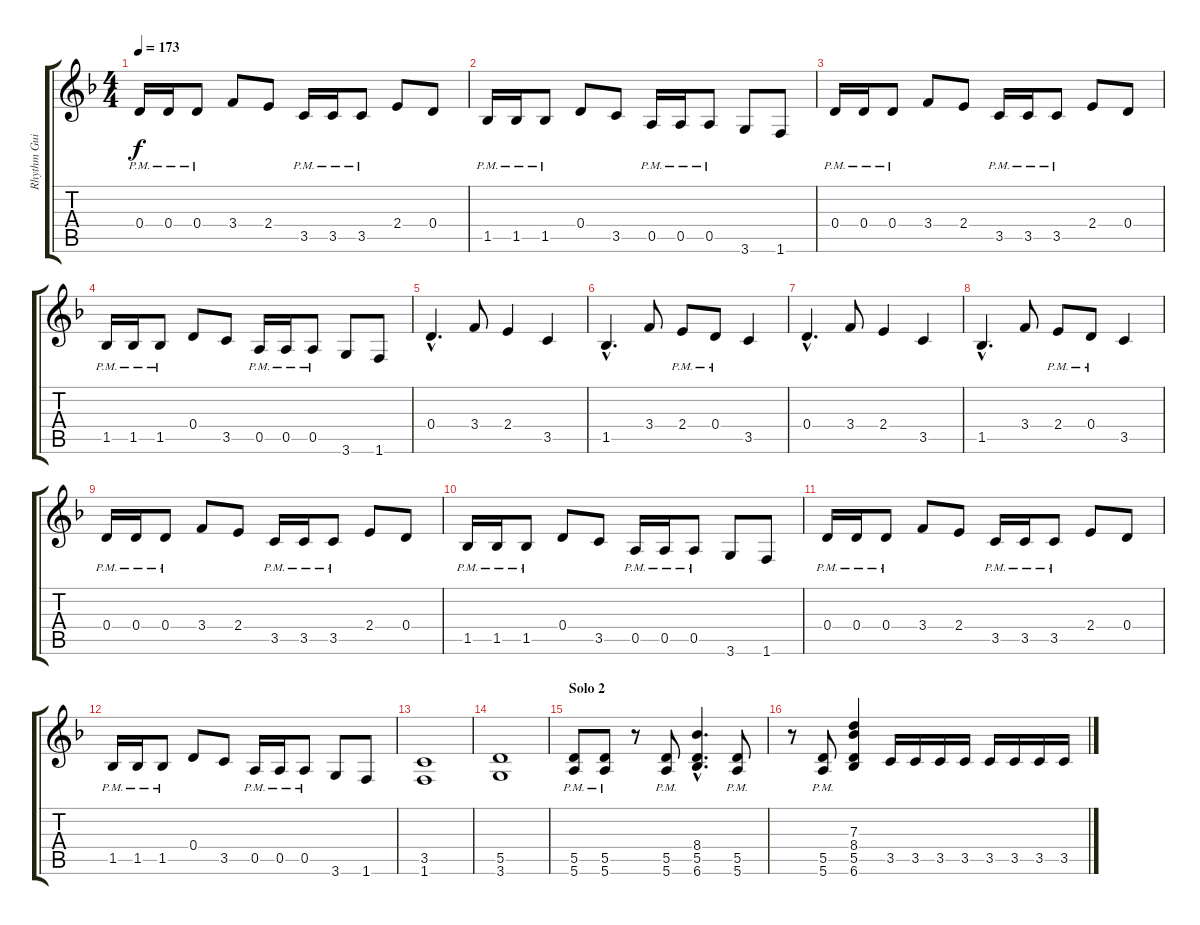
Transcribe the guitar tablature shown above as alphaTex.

\track ("Rhythm Guitar 1" "Rhythm Gui") {instrument distortionguitar}
\staff {score tabs}
\tuning (E4 B3 G3 D3 A2 E2) {hide}
\ts (4 4)
\tempo 173
\clef g2
\ks dminor
0.4{pm}.16{dy f} 0.4{pm}.16 0.4{pm}.8 3.4.8 2.4.8 3.5{pm}.16 3.5{pm}.16 3.5{pm}.8 2.4.8 0.4.8 |
1.5{pm}.16 1.5{pm}.16 1.5{pm}.8 0.4.8 3.5.8 0.5{pm}.16 0.5{pm}.16 0.5{pm}.8 3.6.8 1.6.8 |
0.4{pm}.16 0.4{pm}.16 0.4{pm}.8 3.4.8 2.4.8 3.5{pm}.16 3.5{pm}.16 3.5{pm}.8 2.4.8 0.4.8 |
1.5{pm}.16 1.5{pm}.16 1.5{pm}.8 0.4.8 3.5.8 0.5{pm}.16 0.5{pm}.16 0.5{pm}.8 3.6.8 1.6.8 |
0.4{hac}.4{d} 3.4.8 2.4.4 3.5.4 |
1.5{hac}.4{d} 3.4.8 2.4{pm}.8 0.4{pm}.8 3.5.4 |
0.4{hac}.4{d} 3.4.8 2.4.4 3.5.4 |
1.5{hac}.4{d} 3.4.8 2.4{pm}.8 0.4{pm}.8 3.5.4 |
0.4{pm}.16 0.4{pm}.16 0.4{pm}.8 3.4.8 2.4.8 3.5{pm}.16 3.5{pm}.16 3.5{pm}.8 2.4.8 0.4.8 |
1.5{pm}.16 1.5{pm}.16 1.5{pm}.8 0.4.8 3.5.8 0.5{pm}.16 0.5{pm}.16 0.5{pm}.8 3.6.8 1.6.8 |
0.4{pm}.16 0.4{pm}.16 0.4{pm}.8 3.4.8 2.4.8 3.5{pm}.16 3.5{pm}.16 3.5{pm}.8 2.4.8 0.4.8 |
1.5{pm}.16 1.5{pm}.16 1.5{pm}.8 0.4.8 3.5.8 0.5{pm}.16 0.5{pm}.16 0.5{pm}.8 3.6.8 1.6.8 |
(3.5 1.6).1 |
(5.5 3.6).1 |
\section ("" "Solo 2")
(5.5{pm} 5.6{pm}).8 (5.5{pm} 5.6{pm}).8 r.8 (5.5{pm} 5.6{pm}).8 (8.4{hac} 5.5{hac} 6.6{hac}).4{d} (5.5{pm} 5.6{pm}).8 |
r.8 (5.5{pm} 5.6{pm}).8 (7.3 8.4 5.5 6.6).4 3.5.16 3.5.16 3.5.16 3.5.16 3.5.16 3.5.16 3.5.16 3.5.16
